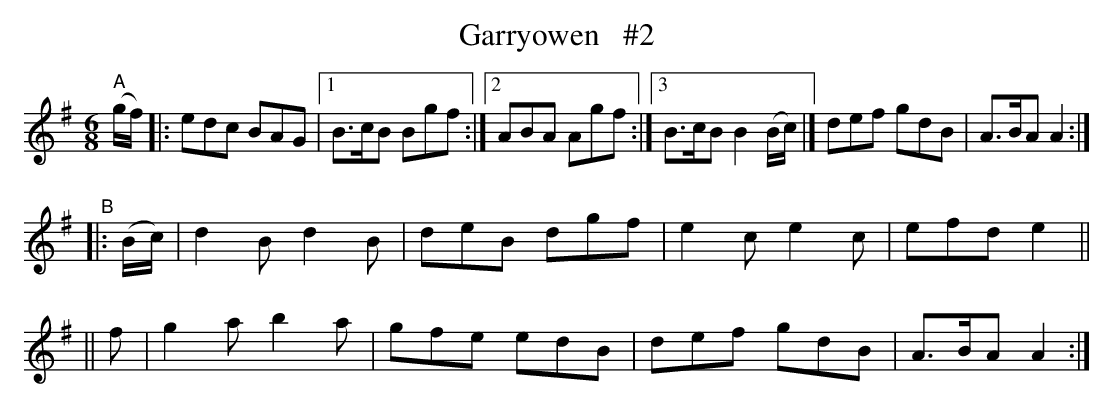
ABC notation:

X:1
T: Garryowen   #2
M: 6/8
L: 1/8
K: G
"^A" (g/f/) |:\
edc BAG |[1 B>cB Bgf \
       :|[2 ABA  Agf \
       :|[3 B>cB B2(B/c/) |] def gdB | A>BA A2 :|
"^B"|:\
(B/c/) | d2B d2B | deB dgf | e2c e2c | efd e2 ||
|| f   | g2a b2a | gfe edB | def gdB | A>BA A2 :|
